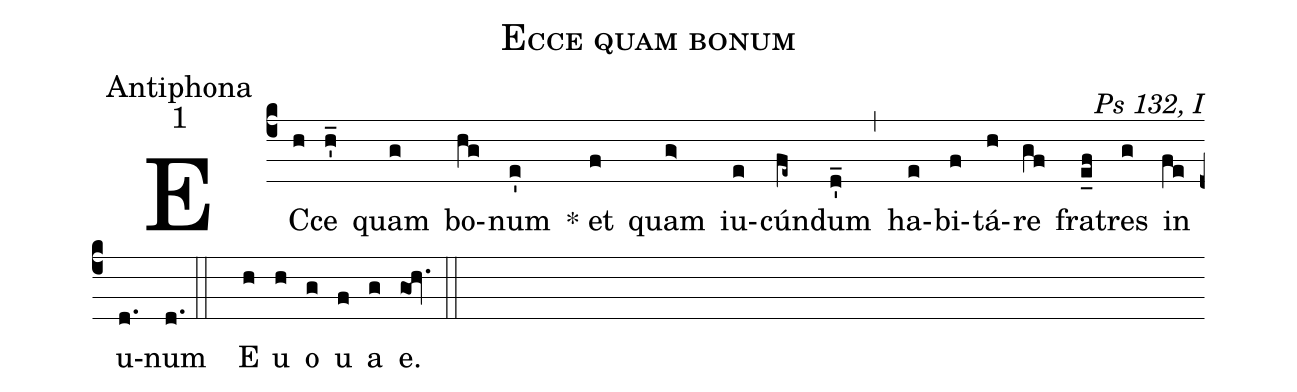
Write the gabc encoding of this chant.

name:Ecce quam bonum;
office-part:Antiphona;
mode:1;
commentary:Ps 132, I;
%%
(c4)EC(h)ce(h_') quam(g) bo-(hg)num(e') * et(f) quam(g>) iu-(e)cún(fe~)dum(d_') (,) ha-(e)bi(f)tá-(h)re(gf) fra(e_f)tres(g) in(fe) u-(d.)num(d.) (::) ()E(h) u(h) o(g) u(f) a(g) e.(go1@hv.) (::)
